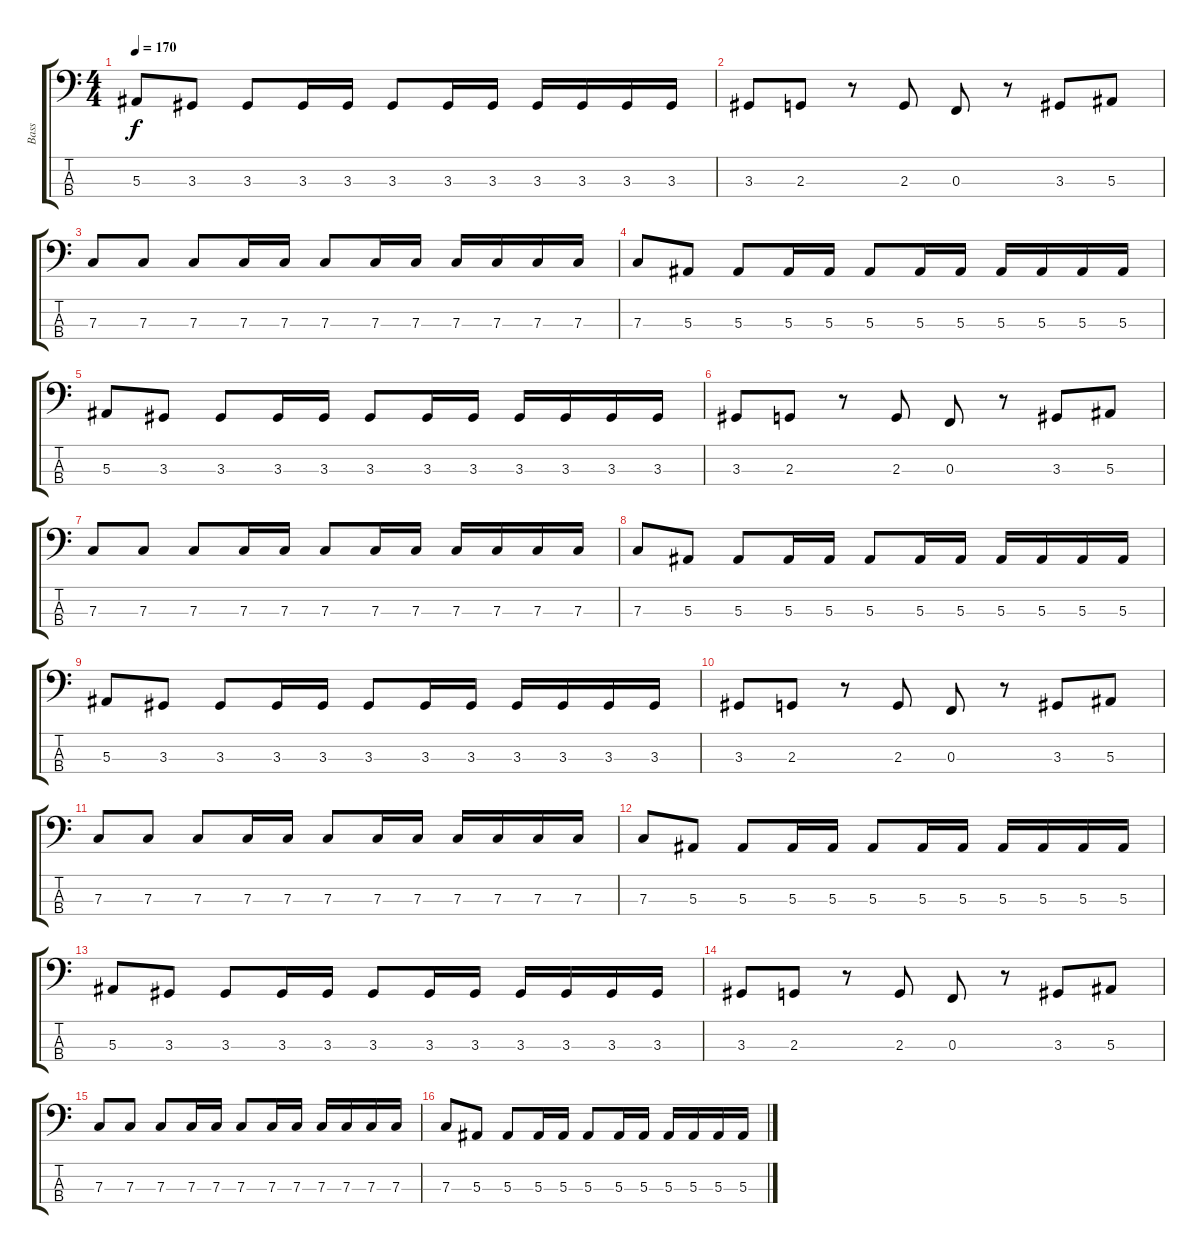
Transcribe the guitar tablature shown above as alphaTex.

\track ("Bass" "Bass") {instrument electricbassfinger}
\staff {score tabs}
\tuning (Eb2 Bb1 F1 C1) {hide}
\ts (4 4)
\tempo 170
\clef f4
\ks c
5.3.8{dy f} 3.3.8 3.3.8 3.3.16 3.3.16 3.3.8 3.3.16 3.3.16 3.3.16 3.3.16 3.3.16 3.3.16 |
3.3.8 2.3.8 r.8 2.3.8 0.3.8 r.8 3.3.8 5.3.8 |
7.3.8 7.3.8 7.3.8 7.3.16 7.3.16 7.3.8 7.3.16 7.3.16 7.3.16 7.3.16 7.3.16 7.3.16 |
7.3.8 5.3.8 5.3.8 5.3.16 5.3.16 5.3.8 5.3.16 5.3.16 5.3.16 5.3.16 5.3.16 5.3.16 |
5.3.8 3.3.8 3.3.8 3.3.16 3.3.16 3.3.8 3.3.16 3.3.16 3.3.16 3.3.16 3.3.16 3.3.16 |
3.3.8 2.3.8 r.8 2.3.8 0.3.8 r.8 3.3.8 5.3.8 |
7.3.8 7.3.8 7.3.8 7.3.16 7.3.16 7.3.8 7.3.16 7.3.16 7.3.16 7.3.16 7.3.16 7.3.16 |
7.3.8 5.3.8 5.3.8 5.3.16 5.3.16 5.3.8 5.3.16 5.3.16 5.3.16 5.3.16 5.3.16 5.3.16 |
5.3.8 3.3.8 3.3.8 3.3.16 3.3.16 3.3.8 3.3.16 3.3.16 3.3.16 3.3.16 3.3.16 3.3.16 |
3.3.8 2.3.8 r.8 2.3.8 0.3.8 r.8 3.3.8 5.3.8 |
7.3.8 7.3.8 7.3.8 7.3.16 7.3.16 7.3.8 7.3.16 7.3.16 7.3.16 7.3.16 7.3.16 7.3.16 |
7.3.8 5.3.8 5.3.8 5.3.16 5.3.16 5.3.8 5.3.16 5.3.16 5.3.16 5.3.16 5.3.16 5.3.16 |
5.3.8 3.3.8 3.3.8 3.3.16 3.3.16 3.3.8 3.3.16 3.3.16 3.3.16 3.3.16 3.3.16 3.3.16 |
3.3.8 2.3.8 r.8 2.3.8 0.3.8 r.8 3.3.8 5.3.8 |
7.3.8 7.3.8 7.3.8 7.3.16 7.3.16 7.3.8 7.3.16 7.3.16 7.3.16 7.3.16 7.3.16 7.3.16 |
7.3.8 5.3.8 5.3.8 5.3.16 5.3.16 5.3.8 5.3.16 5.3.16 5.3.16 5.3.16 5.3.16 5.3.16
